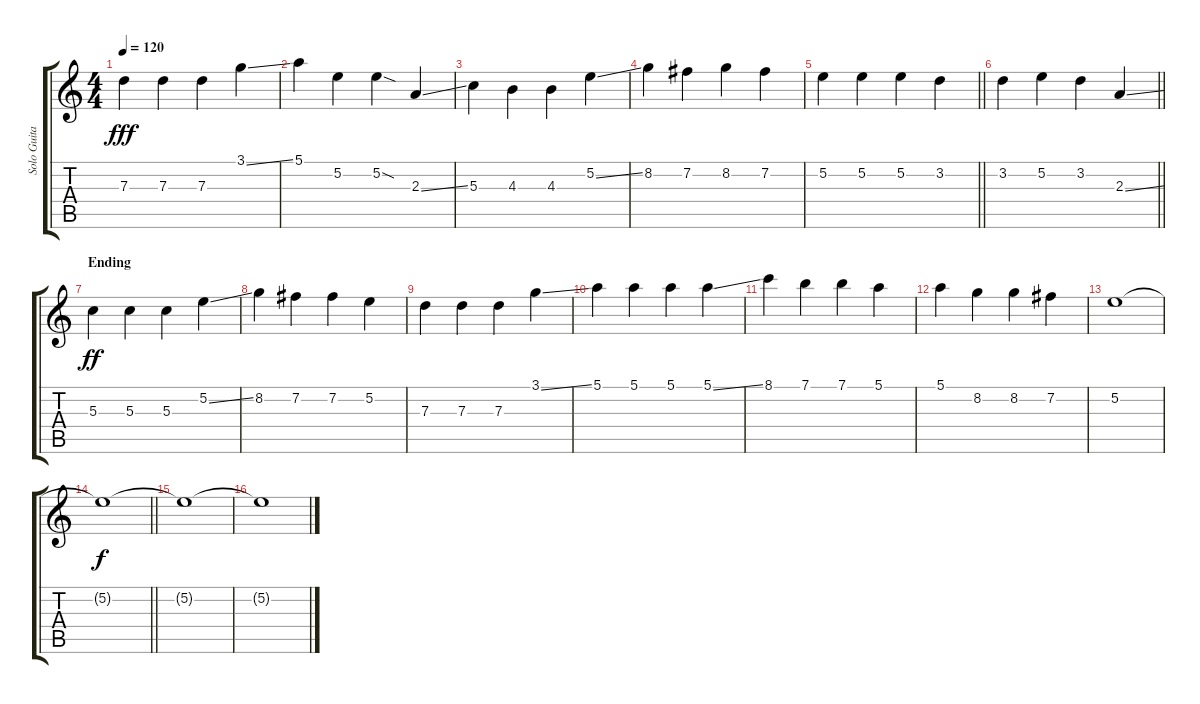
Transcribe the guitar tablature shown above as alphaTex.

\track ("Solo Guitar" "Solo Guita") {instrument distortionguitar}
\staff {score tabs}
\tuning (E4 B3 G3 D3 A2 E2) {hide}
\ts (4 4)
\tempo 120
\clef g2
\ks c
7.3.4{dy fff} 7.3.4 7.3.4 3.1{ss}.4 |
5.1.4 5.2.4 5.2{sod}.4 2.3{ss}.4 |
5.3.4 4.3.4 4.3.4 5.2{ss}.4 |
8.2.4 7.2.4 8.2.4 7.2.4 |
\barLineRight lightlight
5.2.4 5.2.4 5.2.4 3.2.4 |
\barLineRight lightlight
3.2.4 5.2.4 3.2.4 2.3{ss}.4 |
\section ("" "Ending")
5.3.4{dy ff} 5.3.4 5.3.4 5.2{ss}.4 |
8.2.4 7.2.4 7.2.4 5.2.4 |
7.3.4 7.3.4 7.3.4 3.1{ss}.4 |
5.1.4 5.1.4 5.1.4 5.1{ss}.4 |
8.1.4 7.1.4 7.1.4 5.1.4 |
5.1.4 8.2.4 8.2.4 7.2.4 |
5.2.1{volume 0} |
\barLineRight lightlight
5.2{t}.1{dy f} |
5.2{t}.1 |
5.2{t}.1
